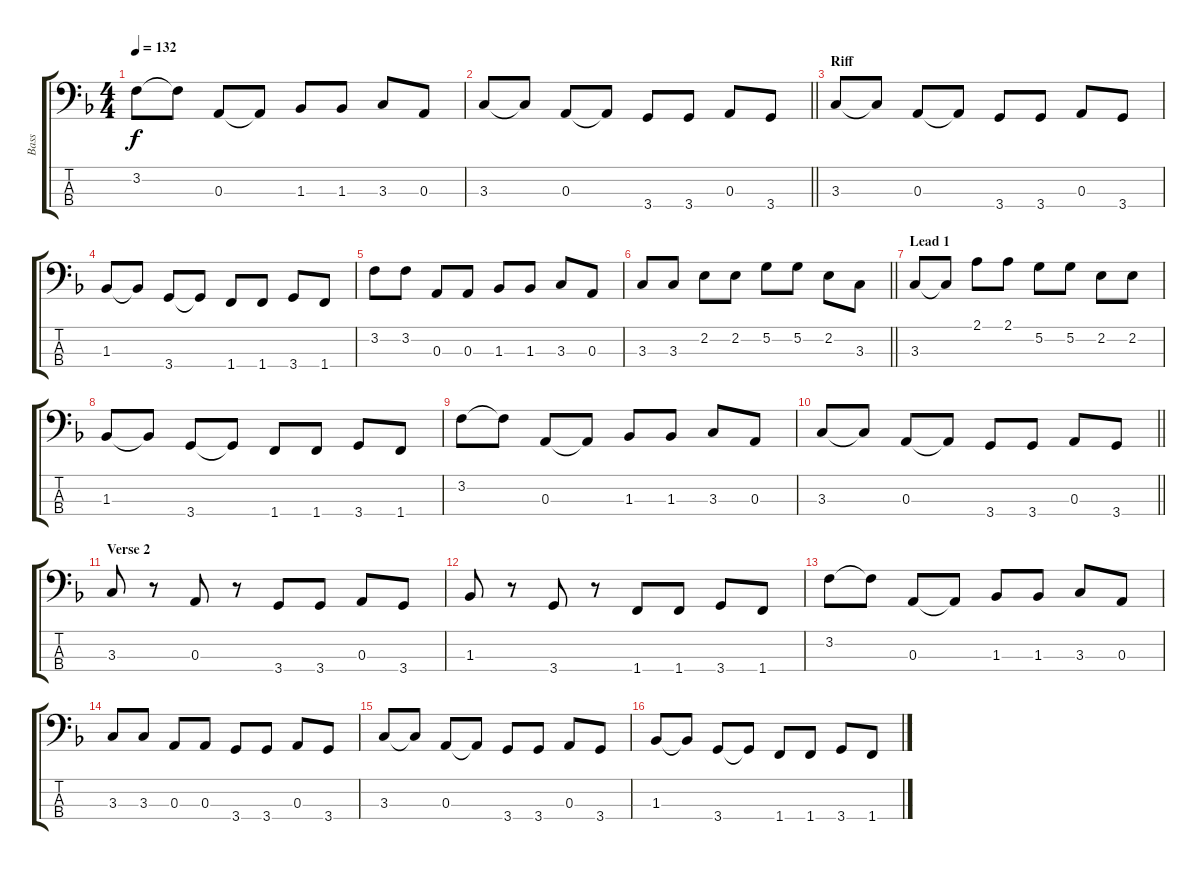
\track ("Bass" "Bass") {instrument electricbassfinger}
\staff {score tabs}
\tuning (G2 D2 A1 E1) {hide}
\ts (4 4)
\tempo 132
\clef f4
\ks f
3.2.8{dy f} 3.2{t}.8 0.3.8 0.3{t}.8 1.3.8 1.3.8 3.3.8 0.3.8 |
\barLineRight lightlight
3.3.8 3.3{t}.8 0.3.8 0.3{t}.8 3.4.8 3.4.8 0.3.8 3.4.8 |
\section ("" "Riff")
3.3.8 3.3{t}.8 0.3.8 0.3{t}.8 3.4.8 3.4.8 0.3.8 3.4.8 |
1.3.8 1.3{t}.8 3.4.8 3.4{t}.8 1.4.8 1.4.8 3.4.8 1.4.8 |
3.2.8 3.2.8 0.3.8 0.3.8 1.3.8 1.3.8 3.3.8 0.3.8 |
\barLineRight lightlight
3.3.8 3.3.8 2.2.8 2.2.8 5.2.8 5.2.8 2.2.8 3.3.8 |
\section ("" "Lead 1")
3.3.8 3.3{t}.8 2.1.8 2.1.8 5.2.8 5.2.8 2.2.8 2.2.8 |
1.3.8 1.3{t}.8 3.4.8 3.4{t}.8 1.4.8 1.4.8 3.4.8 1.4.8 |
3.2.8 3.2{t}.8 0.3.8 0.3{t}.8 1.3.8 1.3.8 3.3.8 0.3.8 |
\barLineRight lightlight
3.3.8 3.3{t}.8 0.3.8 0.3{t}.8 3.4.8 3.4.8 0.3.8 3.4.8 |
\section ("" "Verse 2")
3.3.8 r.8 0.3.8 r.8 3.4.8 3.4.8 0.3.8 3.4.8 |
1.3.8 r.8 3.4.8 r.8 1.4.8 1.4.8 3.4.8 1.4.8 |
3.2.8 3.2{t}.8 0.3.8 0.3{t}.8 1.3.8 1.3.8 3.3.8 0.3.8 |
3.3.8 3.3.8 0.3.8 0.3.8 3.4.8 3.4.8 0.3.8 3.4.8 |
3.3.8 3.3{t}.8 0.3.8 0.3{t}.8 3.4.8 3.4.8 0.3.8 3.4.8 |
1.3.8 1.3{t}.8 3.4.8 3.4{t}.8 1.4.8 1.4.8 3.4.8 1.4.8
